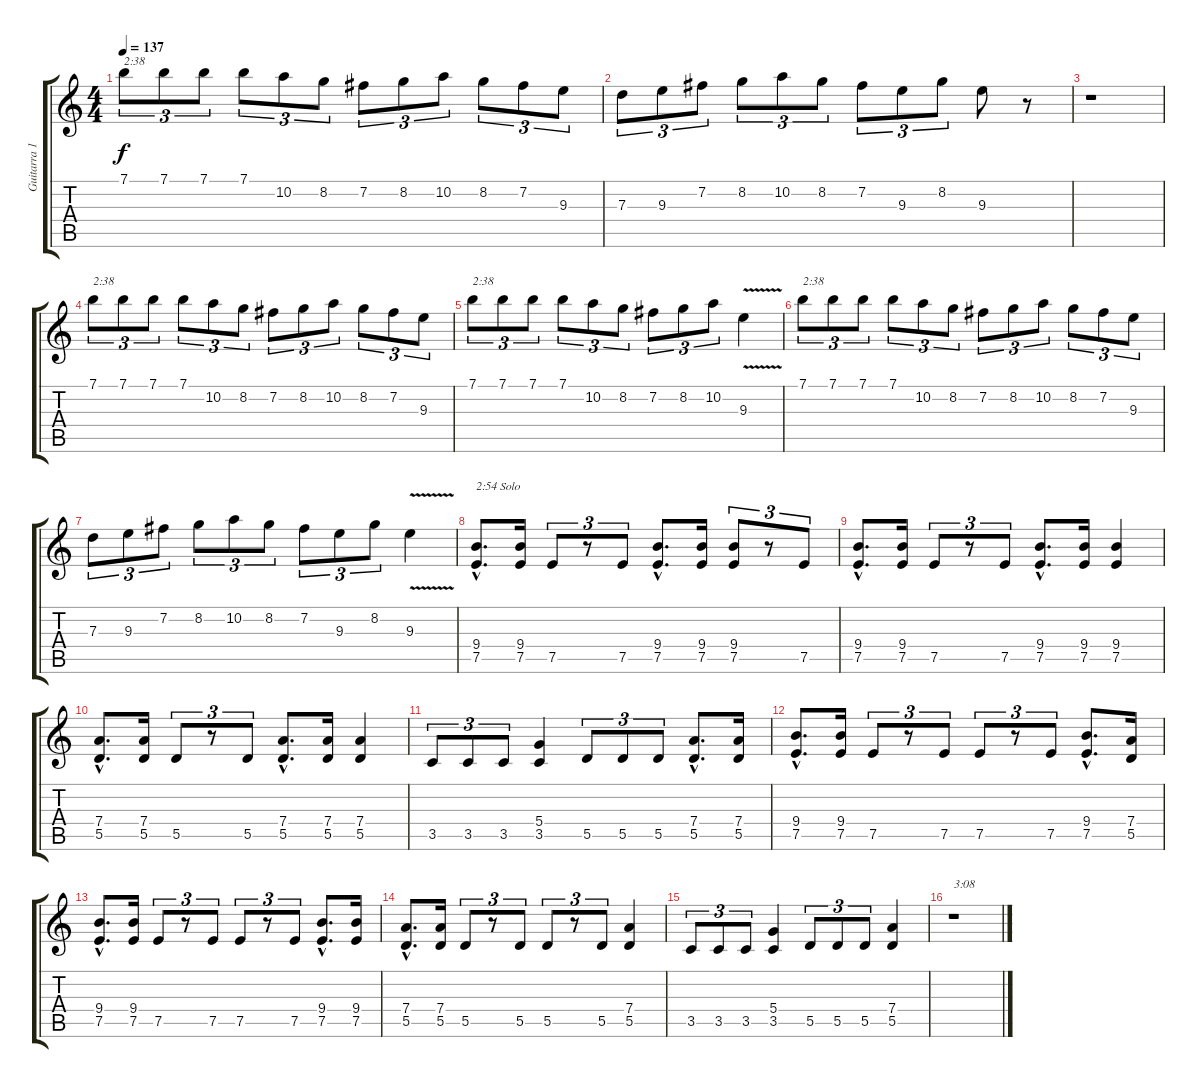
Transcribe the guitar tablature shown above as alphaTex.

\track ("Guitarra 1" "Guitarra 1") {instrument distortionguitar}
\staff {score tabs}
\tuning (E4 B3 G3 D3 A2 E2) {hide}
\ts (4 4)
\tempo 137
\clef g2
\ks c
7.1.8{tu (3 2) txt "2:38" dy f} 7.1.8{tu (3 2)} 7.1.8{tu (3 2)} 7.1.8{tu (3 2)} 10.2.8{tu (3 2)} 8.2.8{tu (3 2)} 7.2.8{tu (3 2)} 8.2.8{tu (3 2)} 10.2.8{tu (3 2)} 8.2.8{tu (3 2)} 7.2.8{tu (3 2)} 9.3.8{tu (3 2)} |
7.3.8{tu (3 2)} 9.3.8{tu (3 2)} 7.2.8{tu (3 2)} 8.2.8{tu (3 2)} 10.2.8{tu (3 2)} 8.2.8{tu (3 2)} 7.2.8{tu (3 2)} 9.3.8{tu (3 2)} 8.2.8{tu (3 2)} 9.3.8 r.8 |
r.1 |
7.1.8{tu (3 2) txt "2:38"} 7.1.8{tu (3 2)} 7.1.8{tu (3 2)} 7.1.8{tu (3 2)} 10.2.8{tu (3 2)} 8.2.8{tu (3 2)} 7.2.8{tu (3 2)} 8.2.8{tu (3 2)} 10.2.8{tu (3 2)} 8.2.8{tu (3 2)} 7.2.8{tu (3 2)} 9.3.8{tu (3 2)} |
7.1.8{tu (3 2) txt "2:38"} 7.1.8{tu (3 2)} 7.1.8{tu (3 2)} 7.1.8{tu (3 2)} 10.2.8{tu (3 2)} 8.2.8{tu (3 2)} 7.2.8{tu (3 2)} 8.2.8{tu (3 2)} 10.2.8{tu (3 2)} 9.3{v}.4 |
7.1.8{tu (3 2) txt "2:38"} 7.1.8{tu (3 2)} 7.1.8{tu (3 2)} 7.1.8{tu (3 2)} 10.2.8{tu (3 2)} 8.2.8{tu (3 2)} 7.2.8{tu (3 2)} 8.2.8{tu (3 2)} 10.2.8{tu (3 2)} 8.2.8{tu (3 2)} 7.2.8{tu (3 2)} 9.3.8{tu (3 2)} |
7.3.8{tu (3 2)} 9.3.8{tu (3 2)} 7.2.8{tu (3 2)} 8.2.8{tu (3 2)} 10.2.8{tu (3 2)} 8.2.8{tu (3 2)} 7.2.8{tu (3 2)} 9.3.8{tu (3 2)} 8.2.8{tu (3 2)} 9.3{v}.4 |
(9.4{hac} 7.5{hac}).8{d txt "2:54 Solo"} (9.4 7.5).16 7.5.8{tu (3 2)} r.8{tu (3 2)} 7.5.8{tu (3 2)} (9.4{hac} 7.5{hac}).8{d} (9.4 7.5).16 (9.4 7.5).8{tu (3 2)} r.8{tu (3 2)} 7.5.8{tu (3 2)} |
(9.4{hac} 7.5{hac}).8{d} (9.4 7.5).16 7.5.8{tu (3 2)} r.8{tu (3 2)} 7.5.8{tu (3 2)} (9.4{hac} 7.5{hac}).8{d} (9.4 7.5).16 (9.4 7.5).4 |
(7.4{hac} 5.5{hac}).8{d} (7.4 5.5).16 5.5.8{tu (3 2)} r.8{tu (3 2)} 5.5.8{tu (3 2)} (7.4{hac} 5.5{hac}).8{d} (7.4 5.5).16 (7.4 5.5).4 |
3.5.8{tu (3 2)} 3.5.8{tu (3 2)} 3.5.8{tu (3 2)} (5.4 3.5).4 5.5.8{tu (3 2)} 5.5.8{tu (3 2)} 5.5.8{tu (3 2)} (7.4{hac} 5.5{hac}).8{d} (7.4 5.5).16 |
(9.4{hac} 7.5{hac}).8{d} (9.4 7.5).16 7.5.8{tu (3 2)} r.8{tu (3 2)} 7.5.8{tu (3 2)} 7.5.8{tu (3 2)} r.8{tu (3 2)} 7.5.8{tu (3 2)} (9.4{hac} 7.5{hac}).8{d} (7.4 5.5).16 |
(9.4{hac} 7.5{hac}).8{d} (9.4 7.5).16 7.5.8{tu (3 2)} r.8{tu (3 2)} 7.5.8{tu (3 2)} 7.5.8{tu (3 2)} r.8{tu (3 2)} 7.5.8{tu (3 2)} (9.4{hac} 7.5{hac}).8{d} (9.4 7.5).16 |
(7.4{hac} 5.5{hac}).8{d} (7.4 5.5).16 5.5.8{tu (3 2)} r.8{tu (3 2)} 5.5.8{tu (3 2)} 5.5.8{tu (3 2)} r.8{tu (3 2)} 5.5.8{tu (3 2)} (7.4 5.5).4 |
3.5.8{tu (3 2)} 3.5.8{tu (3 2)} 3.5.8{tu (3 2)} (5.4 3.5).4 5.5.8{tu (3 2)} 5.5.8{tu (3 2)} 5.5.8{tu (3 2)} (7.4 5.5).4 |
r.1{txt "3:08"}
